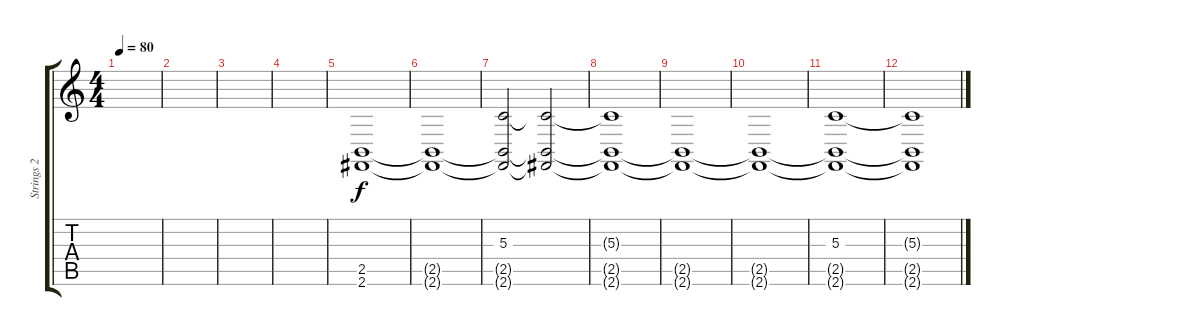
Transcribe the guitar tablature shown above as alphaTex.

\track ("Strings 2" "Strings 2") {instrument stringensemble1}
\staff {score tabs}
\tuning (E4 B3 G3 D3 A2 E2) {hide}
\ts (4 4)
\tempo 80
\clef g2
\ks c
|
|
|
|
(2.5 2.6).1 |
(2.5{t} 2.6{t}).1 |
(5.3 2.5{t} 2.6{t}).2 (5.3{t} 2.5{t} 2.6{t}).2 |
(5.3{t} 2.5{t} 2.6{t}).1 |
(2.5{t} 2.6{t}).1 |
(2.5{t} 2.6{t}).1 |
(5.3 2.5{t} 2.6{t}).1 |
(5.3{t} 2.5{t} 2.6{t}).1
